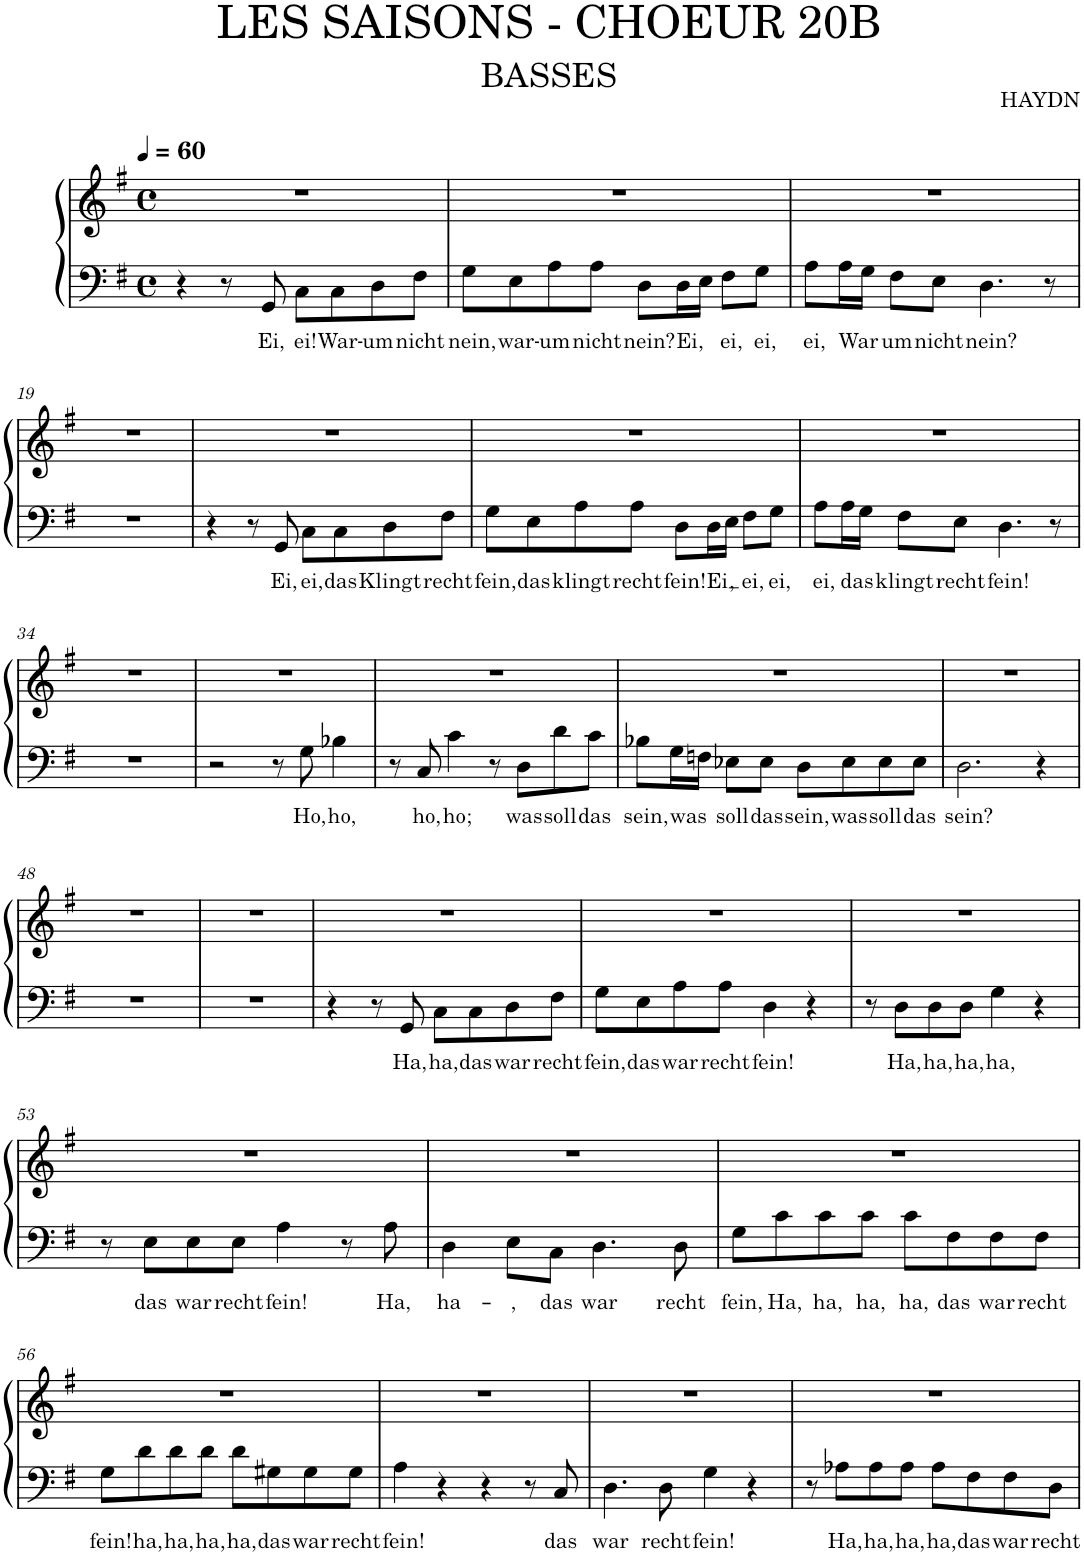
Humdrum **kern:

**kern	**text	**kern
*part1	*part1	*part1
*staff2	*staff2	*staff1
*I"Piano	*	*
*I'Pno.	*	*
*clefF4	*	*clefG2
*k[f#]	*	*k[f#]
*M4/4	*	*M4/4
*met(c)	*	*met(c)
*MM60	*	*MM60
=16	=16	=16
4r	.	1r
8r	.	.
!	!LO:LY:b	!
8GG/	Ei,	.
!	!LO:LY:b	!
8C\L	ei!	.
!	!LO:LY:b	!
8C\	War-	.
!	!LO:LY:b	!
8D\	-um	.
!	!LO:LY:b	!
8F#\J	nicht	.
=17	=17	=17
!	!LO:LY:b	!
8G\L	nein,	1r
!	!LO:LY:b	!
8E\	war-	.
!	!LO:LY:b	!
8A\	-um	.
!	!LO:LY:b	!
8A\J	nicht	.
!	!LO:LY:b	!
8D\L	nein?	.
!	!LO:LY:b	!
16D\L	Ei,	.
16E\JJ	.	.
!	!LO:LY:b	!
8F#\L	ei,	.
!	!LO:LY:b	!
8G\J	ei,	.
=18	=18	=18
!	!LO:LY:b	!
8A\L	ei,	1r
!	!LO:LY:b	!
16A\L	War	.
16G\JJ	.	.
!	!LO:LY:b	!
8F#\L	um	.
!	!LO:LY:b	!
8E\J	nicht	.
!	!LO:LY:b	!
4.D\	nein?	.
8r	.	.
!!LO:LB:g=z
=19	=19	=19
1r	.	1r
=31	=31	=31
4r	.	1r
8r	.	.
!	!LO:LY:b	!
8GG/	Ei,	.
!	!LO:LY:b	!
8C\L	ei,	.
!	!LO:LY:b	!
8C\	das	.
!	!LO:LY:b	!
8D\	Klingt	.
!	!LO:LY:b	!
8F#\J	recht	.
=32	=32	=32
!	!LO:LY:b	!
8G\L	fein,	1r
!	!LO:LY:b	!
8E\	das	.
!	!LO:LY:b	!
8A\	klingt	.
!	!LO:LY:b	!
8A\J	recht	.
!	!LO:LY:b	!
8D\L	fein!	.
!	!LO:LY:b	!
16D\L	Ei	.
!	!LO:LY:b	!
16E\JJ	,	.
!	!LO:LY:b	!
8F#\L	ei,	.
!	!LO:LY:b	!
8G\J	ei,	.
=33	=33	=33
!	!LO:LY:b	!
8A\L	ei,	1r
!	!LO:LY:b	!
16A\L	das	.
16G\JJ	.	.
!	!LO:LY:b	!
8F#\L	klingt	.
!	!LO:LY:b	!
8E\J	recht	.
!	!LO:LY:b	!
4.D\	fein!	.
8r	.	.
!!LO:LB:g=z
=34	=34	=34
1r	.	1r
=44	=44	=44
2r	.	1r
8r	.	.
!	!LO:LY:b	!
8G\	Ho,	.
!	!LO:LY:b	!
4B-X\	ho,	.
=45	=45	=45
8r	.	1r
!	!LO:LY:b	!
8C/	ho,	.
!	!LO:LY:b	!
4c\	ho;	.
8r	.	.
!	!LO:LY:b	!
8D\L	was	.
!	!LO:LY:b	!
8d\	soll	.
!	!LO:LY:b	!
8c\J	das	.
=46	=46	=46
!	!LO:LY:b	!
8B-X\L	sein,	1r
!	!LO:LY:b	!
16G\L	was	.
16Fn\JJ	.	.
!	!LO:LY:b	!
8E-X\L	soll	.
!	!LO:LY:b	!
8E-\J	das	.
!	!LO:LY:b	!
8D\L	sein,	.
!	!LO:LY:b	!
8E-\	was	.
!	!LO:LY:b	!
8E-\	soll	.
!	!LO:LY:b	!
8E-\J	das	.
=47	=47	=47
!	!LO:LY:b	!
2.D\	sein?	1r
4r	.	.
!!LO:LB:g=z
=48	=48	=48
1r	.	1r
=49	=49	=49
1r	.	1r
=50	=50	=50
4r	.	1r
8r	.	.
!	!LO:LY:b	!
8GG/	Ha,	.
!	!LO:LY:b	!
8C\L	ha,	.
!	!LO:LY:b	!
8C\	das	.
!	!LO:LY:b	!
8D\	war	.
!	!LO:LY:b	!
8F#\J	recht	.
=51	=51	=51
!	!LO:LY:b	!
8G\L	fein,	1r
!	!LO:LY:b	!
8E\	das	.
!	!LO:LY:b	!
8A\	war	.
!	!LO:LY:b	!
8A\J	recht	.
!	!LO:LY:b	!
4D\	fein!	.
4r	.	.
=52	=52	=52
8r	.	1r
!	!LO:LY:b	!
8D\L	Ha,	.
!	!LO:LY:b	!
8D\	ha,	.
!	!LO:LY:b	!
8D\J	ha,	.
!	!LO:LY:b	!
4G\	ha,	.
4r	.	.
!!LO:LB:g=z
=53	=53	=53
8r	.	1r
!	!LO:LY:b	!
8E\L	das	.
!	!LO:LY:b	!
8E\	war	.
!	!LO:LY:b	!
8E\J	recht	.
!	!LO:LY:b	!
4A\	fein!	.
8r	.	.
!	!LO:LY:b	!
8A\	Ha,	.
=54	=54	=54
!	!LO:LY:b	!
4D\	ha-	1r
!	!LO:LY:b	!
8E\L	-,	.
!	!LO:LY:b	!
8C\J	das	.
!	!LO:LY:b	!
4.D\	war	.
!	!LO:LY:b	!
8D\	recht	.
=55	=55	=55
!	!LO:LY:b	!
8G\L	fein,	1r
!	!LO:LY:b	!
8c\	Ha,	.
!	!LO:LY:b	!
8c\	ha,	.
!	!LO:LY:b	!
8c\J	ha,	.
!	!LO:LY:b	!
8c\L	ha,	.
!	!LO:LY:b	!
8F#\	das	.
!	!LO:LY:b	!
8F#\	war	.
!	!LO:LY:b	!
8F#\J	recht	.
!!LO:LB:g=z
=56	=56	=56
!	!LO:LY:b	!
8G\L	fein!	1r
!	!LO:LY:b	!
8d\	ha,	.
!	!LO:LY:b	!
8d\	ha,	.
!	!LO:LY:b	!
8d\J	ha,	.
!	!LO:LY:b	!
8d\L	ha,	.
!	!LO:LY:b	!
8G#X\	das	.
!	!LO:LY:b	!
8G#\	war	.
!	!LO:LY:b	!
8G#\J	recht	.
=57	=57	=57
!	!LO:LY:b	!
4A\	fein!	1r
4r	.	.
4r	.	.
8r	.	.
!	!LO:LY:b	!
8C/	das	.
=58	=58	=58
!	!LO:LY:b	!
4.D\	war	1r
!	!LO:LY:b	!
8D\	recht	.
!	!LO:LY:b	!
4G\	fein!	.
4r	.	.
=59	=59	=59
8r	.	1r
!	!LO:LY:b	!
8A-X\L	Ha,	.
!	!LO:LY:b	!
8A-\	ha,	.
!	!LO:LY:b	!
8A-\J	ha,	.
!	!LO:LY:b	!
8A-\L	ha,	.
!	!LO:LY:b	!
8F#\	das	.
!	!LO:LY:b	!
8F#\	war	.
!	!LO:LY:b	!
8D\J	recht	.
=	=	=
*-	*-	*-
